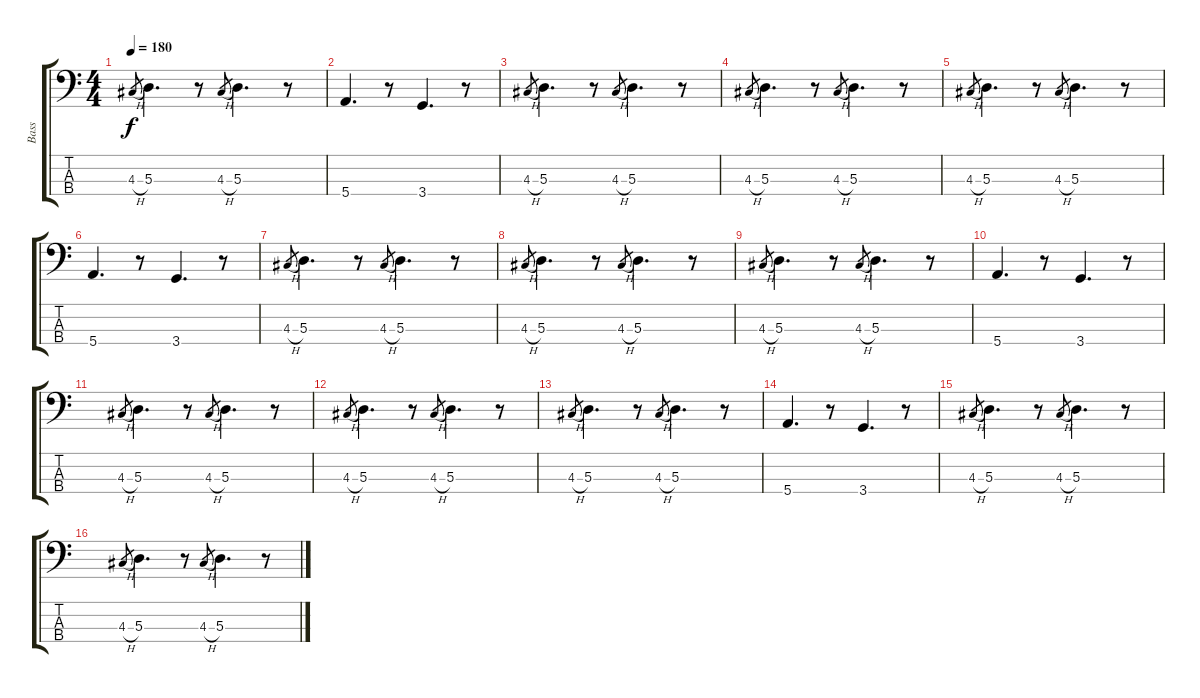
\track ("Bass" "Bass") {instrument electricbassfinger}
\staff {score tabs}
\tuning (G2 D2 A1 E1) {hide}
\ts (4 4)
\tempo 180
\clef f4
\ks c
4.3{h}.8{gr dy f} 5.3.4{d} r.8 4.3{h}.8{gr} 5.3.4{d} r.8 |
5.4.4{d} r.8 3.4.4{d} r.8 |
4.3{h}.8{gr} 5.3.4{d} r.8 4.3{h}.8{gr} 5.3.4{d} r.8 |
4.3{h}.8{gr} 5.3.4{d} r.8 4.3{h}.8{gr} 5.3.4{d} r.8 |
4.3{h}.8{gr} 5.3.4{d} r.8 4.3{h}.8{gr} 5.3.4{d} r.8 |
5.4.4{d} r.8 3.4.4{d} r.8 |
4.3{h}.8{gr} 5.3.4{d} r.8 4.3{h}.8{gr} 5.3.4{d} r.8 |
4.3{h}.8{gr} 5.3.4{d} r.8 4.3{h}.8{gr} 5.3.4{d} r.8 |
4.3{h}.8{gr} 5.3.4{d} r.8 4.3{h}.8{gr} 5.3.4{d} r.8 |
5.4.4{d} r.8 3.4.4{d} r.8 |
4.3{h}.8{gr} 5.3.4{d} r.8 4.3{h}.8{gr} 5.3.4{d} r.8 |
4.3{h}.8{gr} 5.3.4{d} r.8 4.3{h}.8{gr} 5.3.4{d} r.8 |
4.3{h}.8{gr} 5.3.4{d} r.8 4.3{h}.8{gr} 5.3.4{d} r.8 |
5.4.4{d} r.8 3.4.4{d} r.8 |
4.3{h}.8{gr} 5.3.4{d} r.8 4.3{h}.8{gr} 5.3.4{d} r.8 |
4.3{h}.8{gr} 5.3.4{d} r.8 4.3{h}.8{gr} 5.3.4{d} r.8
